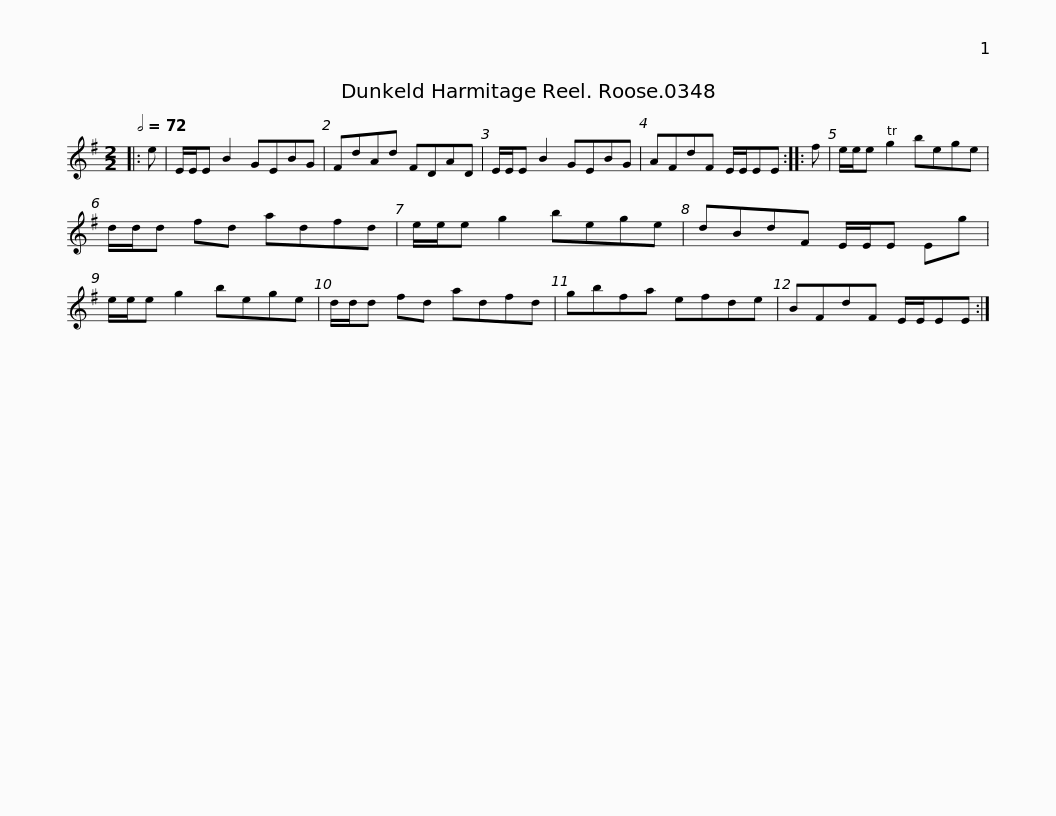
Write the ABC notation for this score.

X:1
L:1/8
Q:1/2=72
M:2/2
I:linebreak $
K:Emin
V:1 treble
V:1
|: e | E/E/E B2 GEBG | FdAd FDAD | E/E/E B2 GEBG | AFdF E/E/EE :: %5
 f | e/e/e g2 bege |$ d/d/d fd adfd | e/e/e g2 bege | dBdF E/E/E Eg | %10
 e/e/e g2 bege | d/d/d fd adfd |$ gbfa efde | BFdF E/E/EE :| %14
